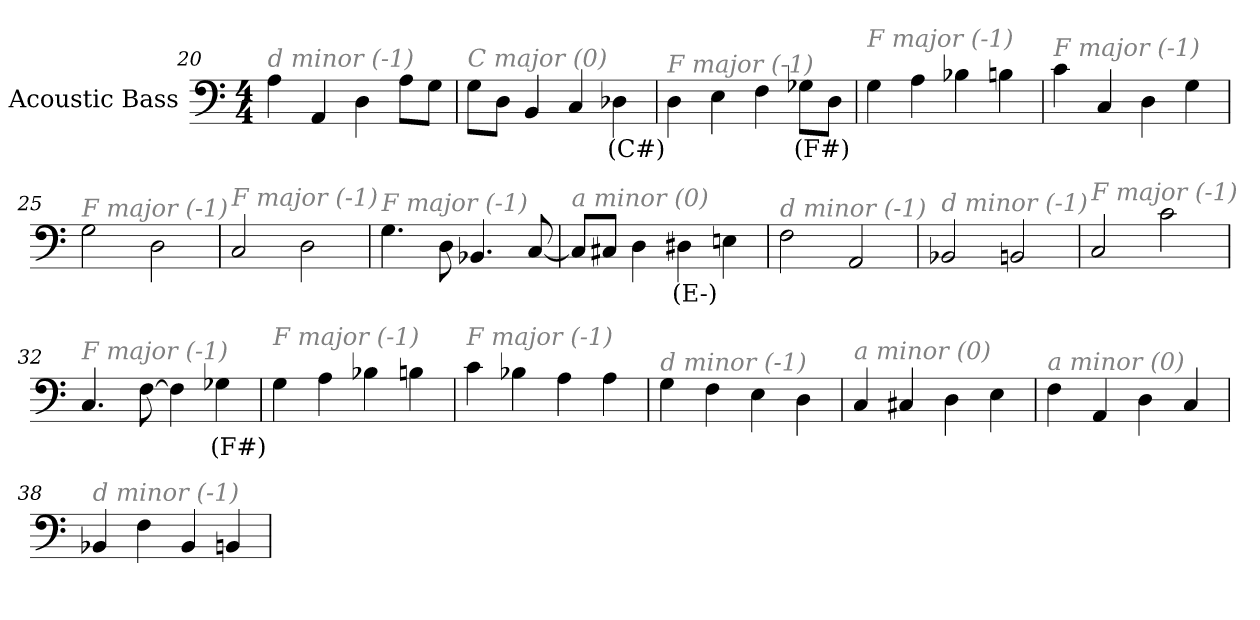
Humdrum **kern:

**kern	**text
*part1	*part1
*staff1	*staff1
*I"Acoustic Bass	*
*clefF4	*
*ITrd7c12	*
*k[]	*
*C:	*
*M4/4	*
=20	=20
!LO:TX:i:color=#808080:t=d minor (-1)	!
4AA	.
4AAA	.
4DD	.
8AAL	.
8GGJ	.
=21	=21
!LO:TX:i:color=#808080:t=C major (0)	!
8GGL	.
8DDJ	.
4BBB	.
4CC	.
4DD-Xi	(C#)
=22	=22
!LO:TX:i:color=#808080:t=F major (-1)	!
4DD	.
4EE	.
4FF	.
8GG-XiL	(F#)
8DDJ	.
=23	=23
!LO:TX:i:color=#808080:t=F major (-1)	!
4GG	.
4AA	.
4BB-X	.
4BBn	.
=24	=24
!LO:TX:i:color=#808080:t=F major (-1)	!
4C	.
4CC	.
4DD	.
4GG	.
=25	=25
!LO:TX:i:color=#808080:t=F major (-1)	!
2GG	.
2DD	.
=26	=26
!LO:TX:i:color=#808080:t=F major (-1)	!
2CC	.
2DD	.
=27	=27
!LO:TX:i:color=#808080:t=F major (-1)	!
4.GG	.
8DD	.
4.BBB-X	.
[8CC	.
=28	=28
!LO:TX:i:color=#808080:t=a minor (0)	!
8CCL]	.
8CC#XJ	.
4DD	.
4DD#Xi	(E-)
4EEn	.
=29	=29
!LO:TX:i:color=#808080:t=d minor (-1)	!
2FF	.
2AAA	.
=30	=30
!LO:TX:i:color=#808080:t=d minor (-1)	!
2BBB-X	.
2BBBn	.
=31	=31
!LO:TX:i:color=#808080:t=F major (-1)	!
2CC	.
2C	.
=32	=32
!LO:TX:i:color=#808080:t=F major (-1)	!
4.CC	.
[8FF	.
4FF]	.
4GG-Xi	(F#)
=33	=33
!LO:TX:i:color=#808080:t=F major (-1)	!
4GG	.
4AA	.
4BB-X	.
4BBn	.
=34	=34
!LO:TX:i:color=#808080:t=F major (-1)	!
4C	.
4BB-X	.
4AA	.
4AA	.
=35	=35
!LO:TX:i:color=#808080:t=d minor (-1)	!
4GG	.
4FF	.
4EE	.
4DD	.
=36	=36
!LO:TX:i:color=#808080:t=a minor (0)	!
4CC	.
4CC#X	.
4DD	.
4EE	.
=37	=37
!LO:TX:i:color=#808080:t=a minor (0)	!
4FF	.
4AAA	.
4DD	.
4CC	.
=38	=38
!LO:TX:i:color=#808080:t=d minor (-1)	!
4BBB-X	.
4FF	.
4BBB-	.
4BBBn	.
=	=
*-	*-
